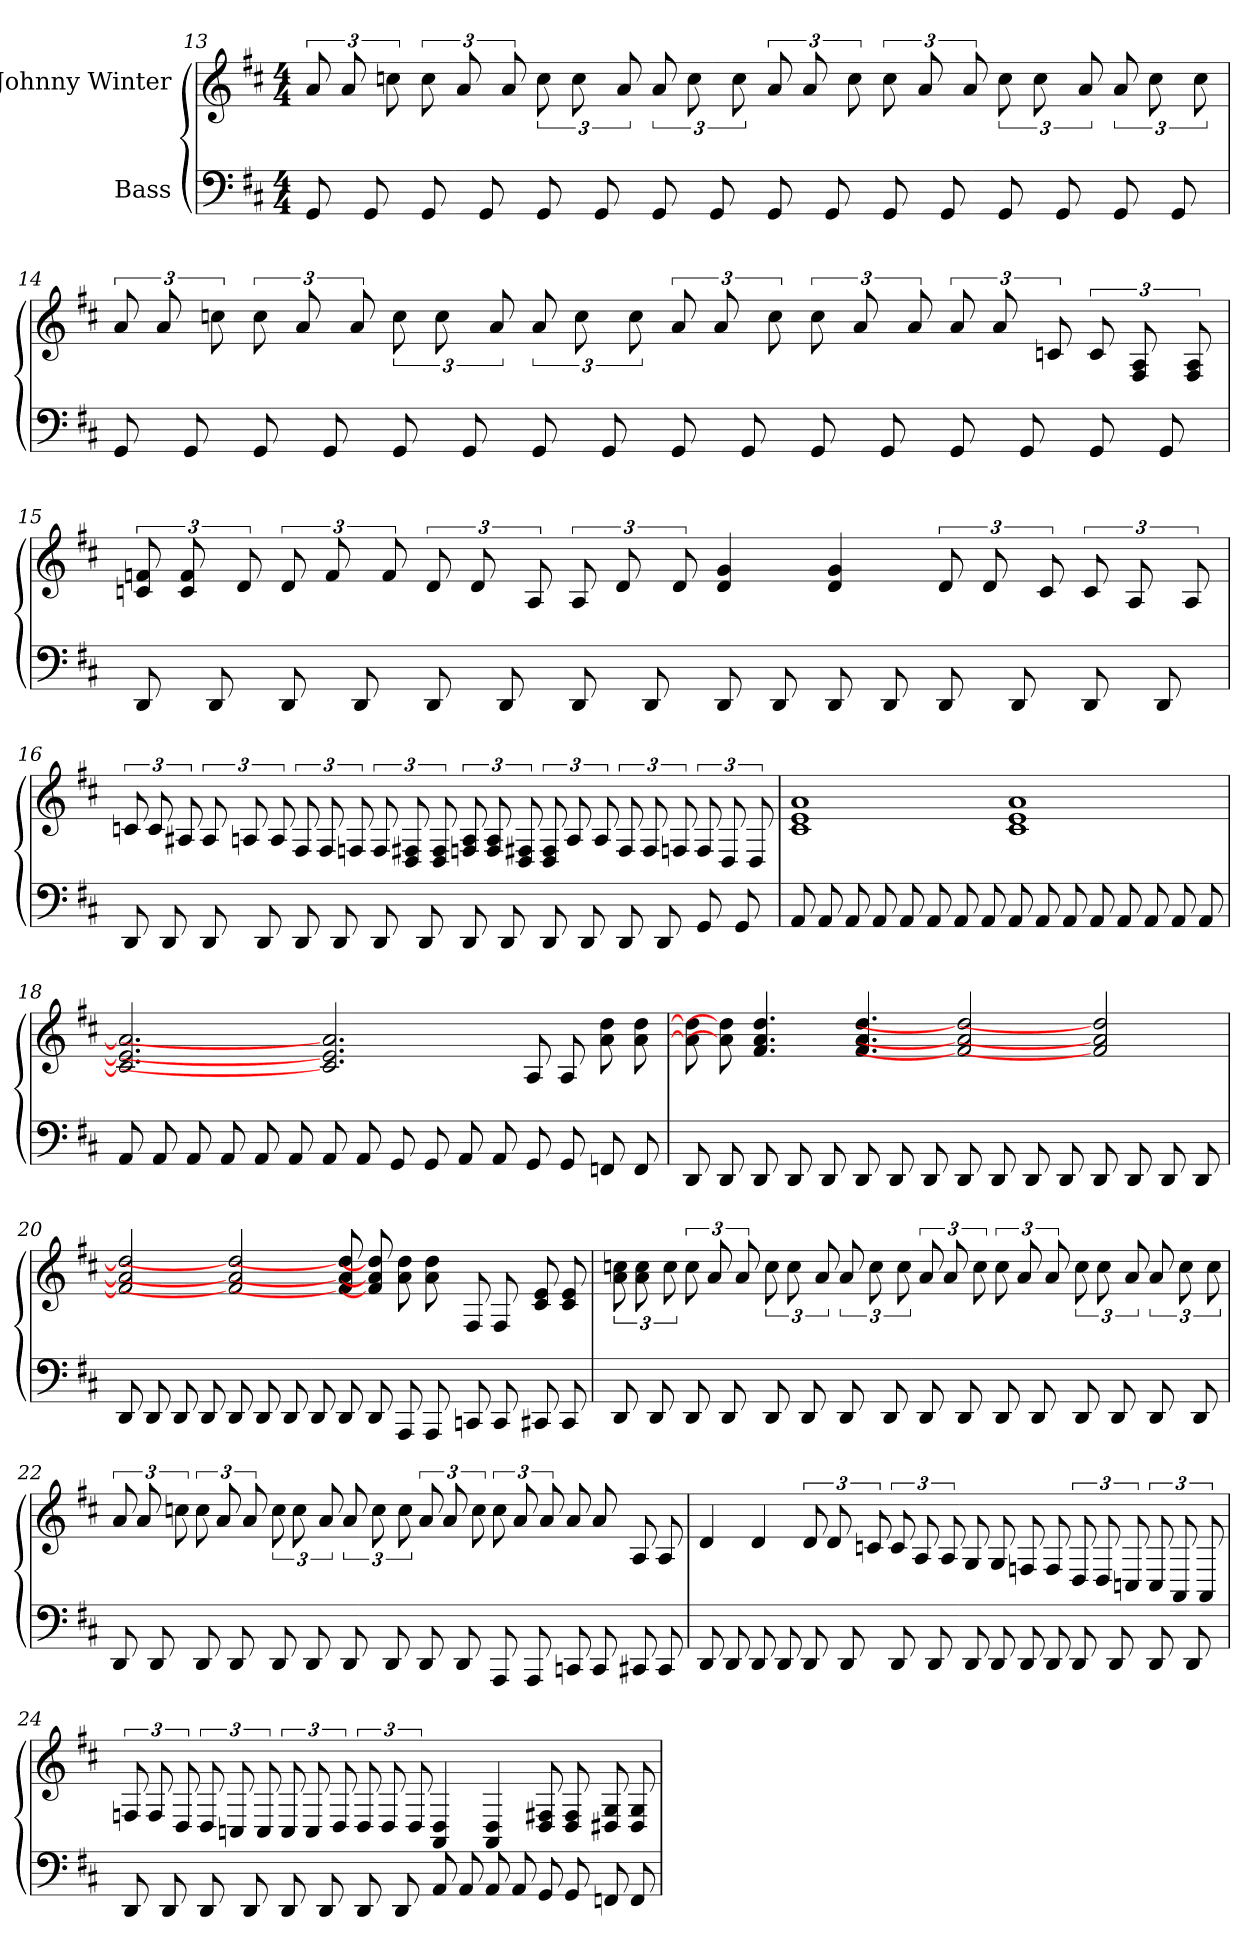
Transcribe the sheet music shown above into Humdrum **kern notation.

**kern	**kern
*part2	*part1
*staff2	*staff1
*I"Bass	*I"Johnny Winter
*	*
*k[f#c#]	*k[f#c#]
*M4/4	*M4/4
=13	=13
8GG	12a
.	12a
8GG	.
.	12cc
8GG	12cc
.	12a
8GG	.
.	12a
8GG	12cc
.	12cc
8GG	.
.	12a
8GG	12a
.	12cc
8GG	.
.	12cc
8GG	12a
.	12a
8GG	.
.	12cc
8GG	12cc
.	12a
8GG	.
.	12a
8GG	12cc
.	12cc
8GG	.
.	12a
8GG	12a
.	12cc
8GG	.
.	12cc
=14	=14
8GG	12a
.	12a
8GG	.
.	12cc
8GG	12cc
.	12a
8GG	.
.	12a
8GG	12cc
.	12cc
8GG	.
.	12a
8GG	12a
.	12cc
8GG	.
.	12cc
8GG	12a
.	12a
8GG	.
.	12cc
8GG	12cc
.	12a
8GG	.
.	12a
8GG	12a
.	12a
8GG	.
.	12c
8GG	12c
.	12A 12F#
8GG	.
.	12A 12F#
=15	=15
8DD	12f 12c
.	12f 12c
8DD	.
.	12d
8DD	12d
.	12f
8DD	.
.	12f
8DD	12d
.	12d
8DD	.
.	12A
8DD	12A
.	12d
8DD	.
.	12d
8DD	4g 4d
8DD	.
8DD	4g 4d
8DD	.
8DD	12d
.	12d
8DD	.
.	12c
8DD	12c
.	12A
8DD	.
.	12A
=16	=16
8DD	12c
.	12c
8DD	.
.	12A#
8DD	12A#
.	12A
8DD	.
.	12A
8DD	12F#
.	12F#
8DD	.
.	12F
8DD	12F
.	12F# 12D
8DD	.
.	12F# 12D
8DD	12A 12F
.	12A 12F
8DD	.
.	12F# 12D
8DD	12F# 12D
.	12A
8DD	.
.	12A
8DD	12F#
.	12F#
8DD	.
.	12F
8GG	12F
.	12D
8GG	.
.	12D
=17	=17
8AA	1a 1e 1c#
8AA	.
8AA	.
8AA	.
8AA	.
8AA	.
8AA	.
8AA	.
8AA	1a 1e 1c#
8AA	.
8AA	.
8AA	.
8AA	.
8AA	.
8AA	.
8AA	.
=18	=18
8AA	2.a] 2.e] 2.c#]
8AA	.
8AA	.
8AA	.
8AA	.
8AA	.
8AA	2.a] 2.e] 2.c#]
8AA	.
8GG	.
8GG	.
8AA	.
8AA	.
8GG	8A
8GG	8A
8FF	8dd 8a
8FF	8dd 8a
=19	=19
8DD	8dd] 8a]
8DD	8dd] 8a]
8DD	4.dd 4.a 4.f#
8DD	.
8DD	.
8DD	4.dd 4.a 4.f#
8DD	.
8DD	.
8DD	2dd] 2a] 2f#]
8DD	.
8DD	.
8DD	.
8DD	2dd] 2a] 2f#]
8DD	.
8DD	.
8DD	.
=20	=20
8DD	2dd] 2a] 2f#]
8DD	.
8DD	.
8DD	.
8DD	2dd] 2a] 2f#]
8DD	.
8DD	.
8DD	.
8DD	8dd] 8a] 8f#]
8DD	8dd] 8a] 8f#]
8AAA	8dd 8a
8AAA	8dd 8a
8CC	8F#
8CC	8F#
8CC#	8e 8c#
8CC#	8e 8c#
=21	=21
8DD	12cc 12a
.	12cc 12a
8DD	.
.	12cc
8DD	12cc
.	12a
8DD	.
.	12a
8DD	12cc
.	12cc
8DD	.
.	12a
8DD	12a
.	12cc
8DD	.
.	12cc
8DD	12a
.	12a
8DD	.
.	12cc
8DD	12cc
.	12a
8DD	.
.	12a
8DD	12cc
.	12cc
8DD	.
.	12a
8DD	12a
.	12cc
8DD	.
.	12cc
=22	=22
8DD	12a
.	12a
8DD	.
.	12cc
8DD	12cc
.	12a
8DD	.
.	12a
8DD	12cc
.	12cc
8DD	.
.	12a
8DD	12a
.	12cc
8DD	.
.	12cc
8DD	12a
.	12a
8DD	.
.	12cc
8AAA	12cc
.	12a
8AAA	.
.	12a
8CC	8a
8CC	8a
8CC#	8A
8CC#	8A
=23	=23
8DD	4d
8DD	.
8DD	4d
8DD	.
8DD	12d
.	12d
8DD	.
.	12c
8DD	12c
.	12A
8DD	.
.	12A
8DD	8G
8DD	8G
8DD	8F
8DD	8F
8DD	12D
.	12D
8DD	.
.	12C
8DD	12C
.	12AA
8DD	.
.	12AA
=24	=24
8DD	12F
.	12F
8DD	.
.	12D
8DD	12D
.	12C
8DD	.
.	12C
8DD	12C
.	12C
8DD	.
.	12D
8DD	12D
.	12D
8DD	.
.	12D
8AA	4D 4AA
8AA	.
8AA	4D 4AA
8AA	.
8GG	8F# 8D
8GG	8F# 8D
8FF	8G 8D#
8FF	8G 8D#
=	=
*-	*-
